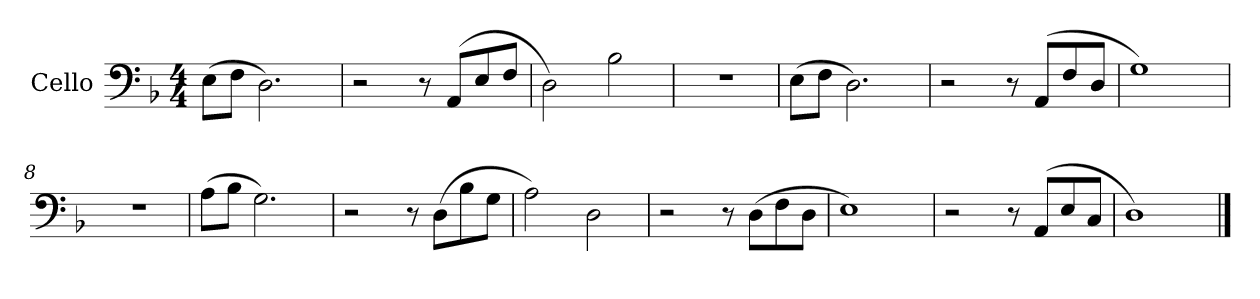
**kern
*part1
*staff1
*I"Cello
*clefF4
*k[b-]
*M4/4
*MM80
=1
(>8E\L
8F\J
2.D\)
=2
2r
8r
(<8AA/L
8E/
8F/J
=3
2D\)
2B-\
=4
1r
=5
(>8E\L
8F\J
2.D\)
=6
2r
8r
(<8AA/L
8F/
8D/J
=7
1G)
=8
1r
=9
(>8A\L
8B-\J
2.G\)
=10
2r
8r
(>8D\L
8B-\
8G\J
=11
2A\)
2D\
!!LO:LB:g=z
=12
2r
8r
(>8D\L
8F\
8D\J
=13
1E)
=14
2r
8r
(<8AA/L
8E/
8C/J
=15
1D)
==
*-
